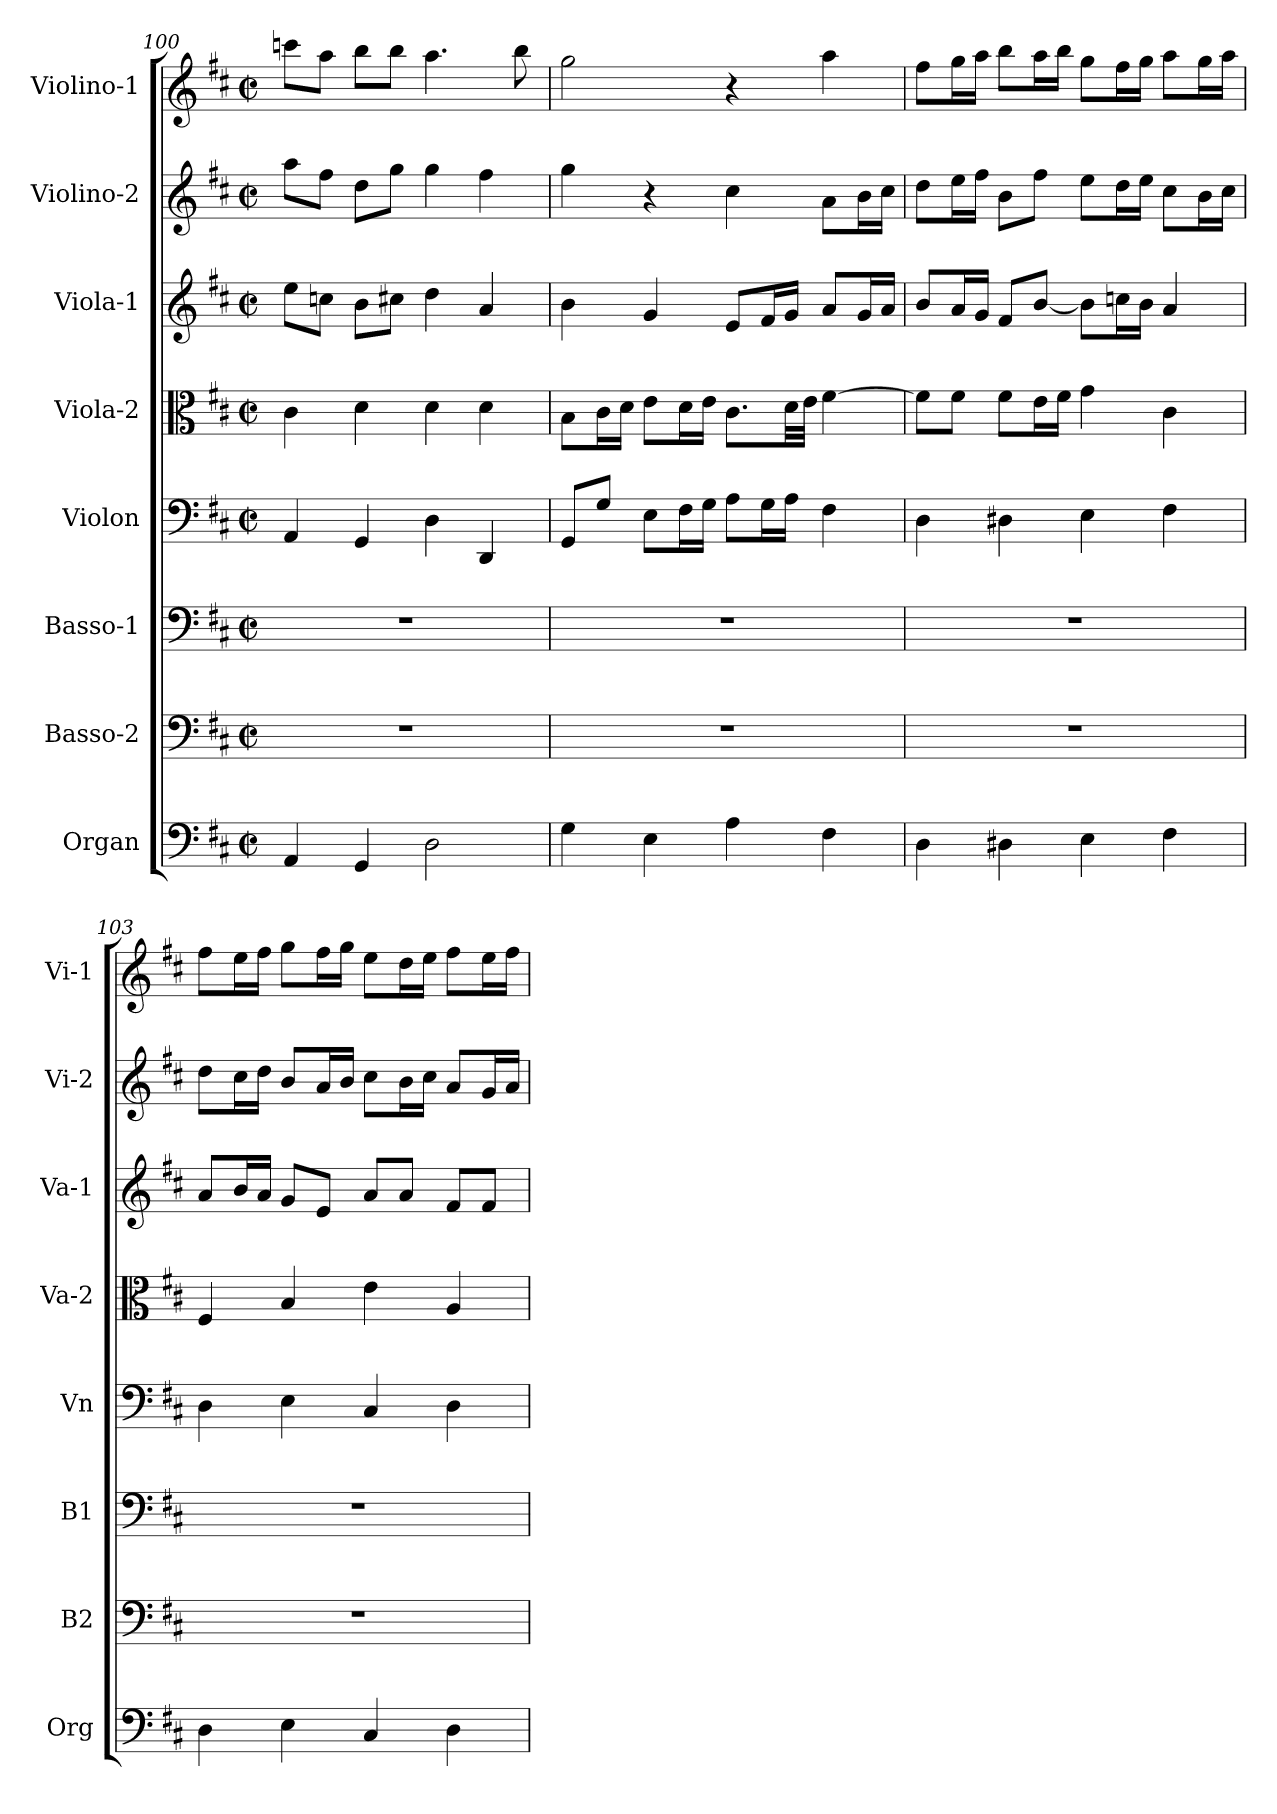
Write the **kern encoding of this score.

**kern	**kern	**kern	**kern	**kern	**kern	**kern	**kern
*part8	*part7	*part6	*part5	*part4	*part3	*part2	*part1
*staff8	*staff7	*staff6	*staff5	*staff4	*staff3	*staff2	*staff1
*I"Organ	*I"Basso-2	*I"Basso-1	*I"Violon	*I"Viola-2	*I"Viola-1	*I"Violino-2	*I"Violino-1
*I'Org	*I'B2	*I'B1	*I'Vn	*I'Va-2	*I'Va-1	*I'Vi-2	*I'Vi-1
!!LO:LB:g=z
*clefF4	*clefF4	*clefF4	*clefF4	*clefC3	*clefG2	*clefG2	*clefG2
*k[f#c#]	*k[f#c#]	*k[f#c#]	*k[f#c#]	*k[f#c#]	*k[f#c#]	*k[f#c#]	*k[f#c#]
*D:	*D:	*D:	*D:	*D:	*D:	*D:	*D:
*M2/2	*M2/2	*M2/2	*M2/2	*M2/2	*M2/2	*M2/2	*M2/2
*met(c|)	*met(c|)	*met(c|)	*met(c|)	*met(c|)	*met(c|)	*met(c|)	*met(c|)
=100	=100	=100	=100	=100	=100	=100	=100
4AA/	1r	1r	4AA/	4c#\	8ee\L	8aa\L	8cccn\L
.	.	.	.	.	8ccn\J	8ff#\J	8aa\J
4GG/	.	.	4GG/	4d\	8b\L	8dd\L	8bb\L
.	.	.	.	.	8cc#X\J	8gg\J	8bb\J
2D\	.	.	4D\	4d\	4dd\	4gg\	4.aa\
.	.	.	4DD/	4d\	4a/	4ff#\	.
.	.	.	.	.	.	.	8bb\
=101	=101	=101	=101	=101	=101	=101	=101
4G\	1r	1r	8GG/L	8B\L	4b\	4gg\	2gg\
.	.	.	8G/J	16c#\L	.	.	.
.	.	.	.	16d\JJ	.	.	.
4E\	.	.	8E\L	8e\L	4g/	4r	.
.	.	.	16F#\L	16d\L	.	.	.
.	.	.	16G\JJ	16e\JJ	.	.	.
4A\	.	.	8A\L	8.c#\L	8e/L	4cc#\	4r
.	.	.	16G\L	.	16f#/L	.	.
.	.	.	16A\JJ	32d\LL	16g/JJ	.	.
.	.	.	.	32e\JJJ	.	.	.
4F#\	.	.	4F#\	[>4f#\	8a/L	8a\L	4aa\
.	.	.	.	.	16g/L	16b\L	.
.	.	.	.	.	16a/JJ	16cc#\JJ	.
=102	=102	=102	=102	=102	=102	=102	=102
4D\	1r	1r	4D\	8f#\L]	8b/L	8dd\L	8ff#\L
.	.	.	.	8f#\J	16a/L	16ee\L	16gg\L
.	.	.	.	.	16g/JJ	16ff#\JJ	16aa\JJ
4D#X\	.	.	4D#X\	8f#\L	8f#/L	8b\L	8bb\L
.	.	.	.	16e\L	[<8b/J	8ff#\J	16aa\L
.	.	.	.	16f#\JJ	.	.	16bb\JJ
4E\	.	.	4E\	4g\	8b\L]	8ee\L	8gg\L
.	.	.	.	.	16ccn\L	16dd\L	16ff#\L
.	.	.	.	.	16b\JJ	16ee\JJ	16gg\JJ
4F#\	.	.	4F#\	4c#\	4a/	8cc#\L	8aa\L
.	.	.	.	.	.	16b\L	16gg\L
.	.	.	.	.	.	16cc#\JJ	16aa\JJ
!!LO:PB:g=z
=103	=103	=103	=103	=103	=103	=103	=103
4D\	1r	1r	4D\	4F#/	8a/L	8dd\L	8ff#\L
.	.	.	.	.	16b/L	16cc#\L	16ee\L
.	.	.	.	.	16a/JJ	16dd\JJ	16ff#\JJ
4E\	.	.	4E\	4B/	8g/L	8b/L	8gg\L
.	.	.	.	.	8e/J	16a/L	16ff#\L
.	.	.	.	.	.	16b/JJ	16gg\JJ
4C#/	.	.	4C#/	4e\	8a/L	8cc#\L	8ee\L
.	.	.	.	.	8a/J	16b\L	16dd\L
.	.	.	.	.	.	16cc#\JJ	16ee\JJ
4D\	.	.	4D\	4A/	8f#/L	8a/L	8ff#\L
.	.	.	.	.	8f#/J	16g/L	16ee\L
.	.	.	.	.	.	16a/JJ	16ff#\JJ
=	=	=	=	=	=	=	=
*-	*-	*-	*-	*-	*-	*-	*-
